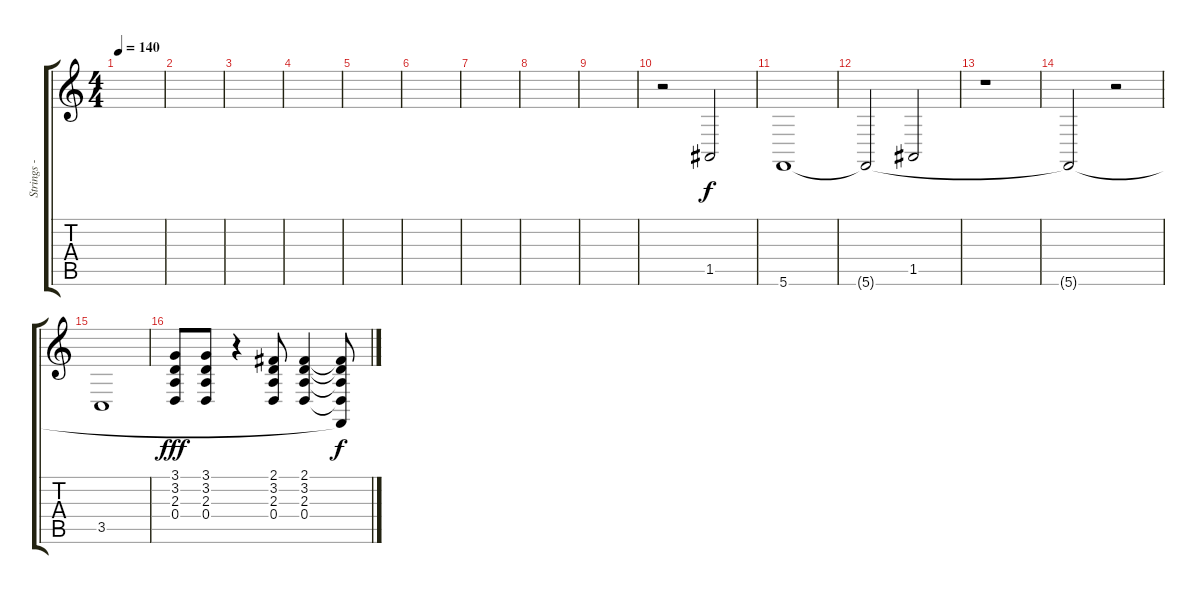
\track ("Strings - Aggressivity" "Strings - ") {instrument stringensemble1}
\staff {score tabs}
\tuning (E4 B3 G3 D3 A2 C2) {hide}
\ts (4 4)
\tempo 140
\clef g2
\ks c
|
|
|
|
|
|
|
|
|
r.2 1.5.2 |
5.6.1 |
5.6{t}.2 1.5.2 |
r.1 |
5.6{t}.2 r.2 |
3.5.1 |
(3.1 3.2 2.3 0.4).8{dy fff} (3.1 3.2 2.3 0.4).8 r.4 (2.1 3.2 2.3 0.4).8 (2.1 3.2 2.3 0.4).4 (2.1{t} 3.2{t} 2.3{t} 0.4{t} 5.6{t}).8{dy f}
